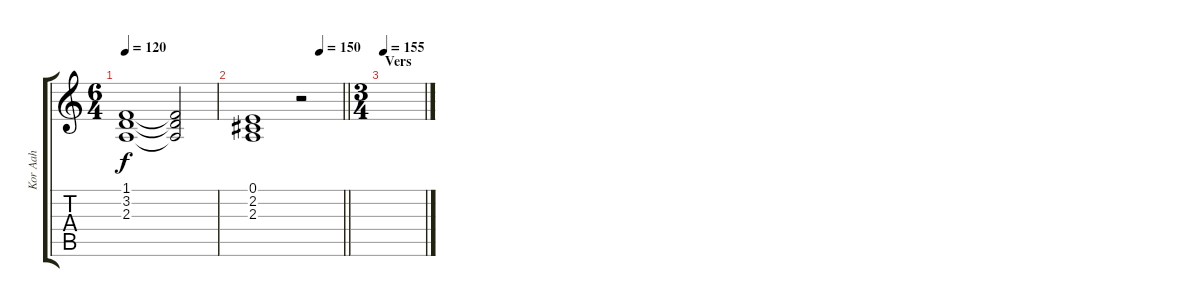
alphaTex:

\track ("Kor Aah" "Kor Aah") {instrument choiraahs}
\staff {score tabs}
\tuning (E4 B3 G3 D3 A2 E2) {hide}
\ts (6 4)
\tempo 120
\clef g2
\ks c
(1.1 3.2 2.3).1{dy f} (1.1{t} 3.2{t} 2.3{t}).2 |
\tempo (150 0.75)
\barLineRight lightlight
(0.1 2.2 2.3).1 r.2 |
\ts (3 4)
\section ("" "Vers")
\tempo 155
